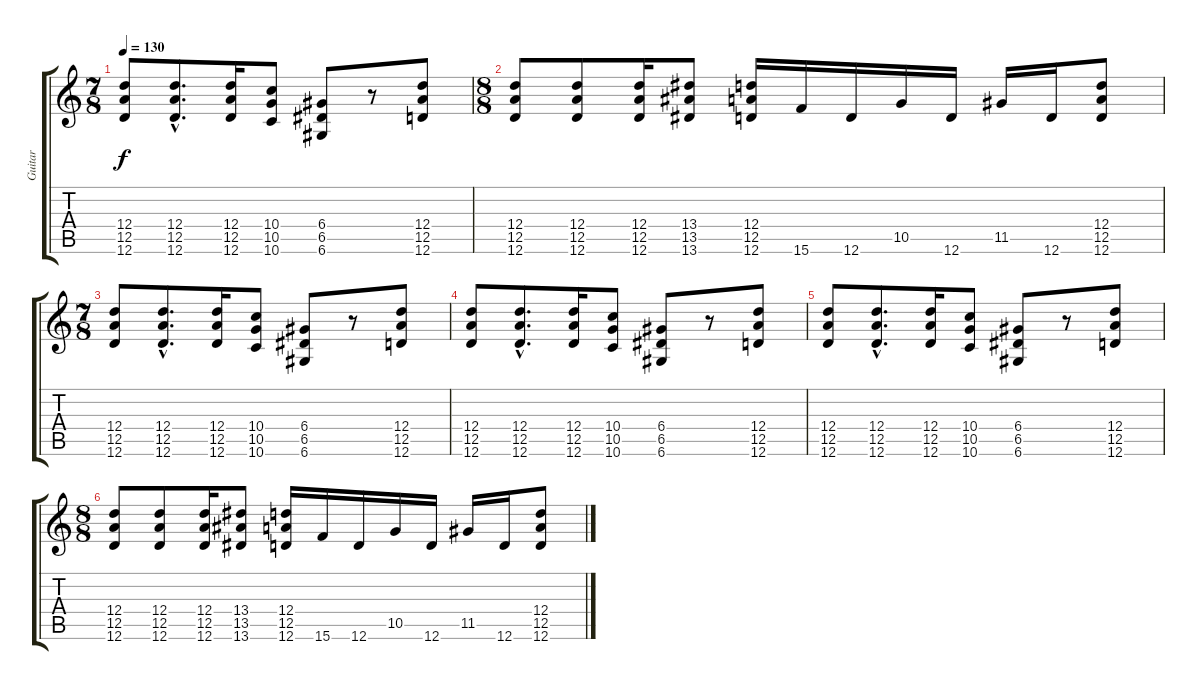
\track ("Guitar" "Guitar") {instrument distortionguitar}
\staff {score tabs}
\tuning (E4 B3 G3 D3 A2 D2) {hide}
\ts (7 8)
\tempo 130
\clef g2
\ks c
(12.4 12.5 12.6).8{dy f} (12.4{hac} 12.5{hac} 12.6{hac}).8{d} (12.4 12.5 12.6).16 (10.4 10.5 10.6).8 (6.4 6.5 6.6).8 r.8 (12.4 12.5 12.6).8 |
\ts (8 8)
(12.4 12.5 12.6).8 (12.4 12.5 12.6).8 (12.4 12.5 12.6).16 (13.4 13.5 13.6).8 (12.4 12.5 12.6).16 15.6.16 12.6.16 10.5.16 12.6.16 11.5.16 12.6.16 (12.4 12.5 12.6).8 |
\ts (7 8)
(12.4 12.5 12.6).8 (12.4{hac} 12.5{hac} 12.6{hac}).8{d} (12.4 12.5 12.6).16 (10.4 10.5 10.6).8 (6.4 6.5 6.6).8 r.8 (12.4 12.5 12.6).8 |
(12.4 12.5 12.6).8 (12.4{hac} 12.5{hac} 12.6{hac}).8{d} (12.4 12.5 12.6).16 (10.4 10.5 10.6).8 (6.4 6.5 6.6).8 r.8 (12.4 12.5 12.6).8 |
(12.4 12.5 12.6).8 (12.4{hac} 12.5{hac} 12.6{hac}).8{d} (12.4 12.5 12.6).16 (10.4 10.5 10.6).8 (6.4 6.5 6.6).8 r.8 (12.4 12.5 12.6).8 |
\ts (8 8)
(12.4 12.5 12.6).8 (12.4 12.5 12.6).8 (12.4 12.5 12.6).16 (13.4 13.5 13.6).8 (12.4 12.5 12.6).16 15.6.16 12.6.16 10.5.16 12.6.16 11.5.16 12.6.16 (12.4 12.5 12.6).8
